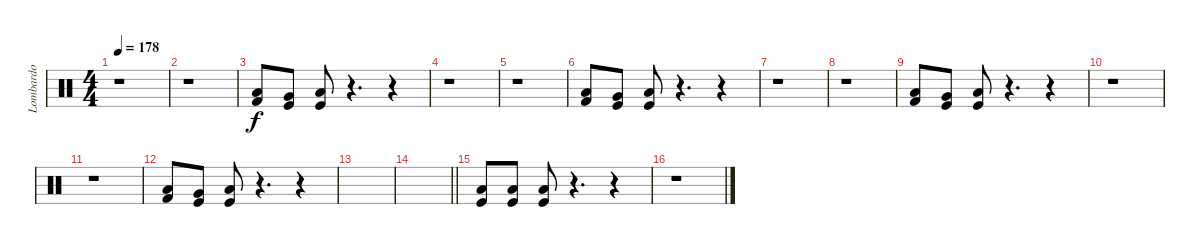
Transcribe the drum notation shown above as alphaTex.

\track ("Lombardo" "Lombardo") {instrument percussion}
\staff {score}
\articulation defaults
\ts (4 4)
\tempo 178
\clef neutral
\ks c
r.1{dy f} |
r.1 |
("Low Floor Tom (hit)" "Kick (hit) 2").8 ("Very Low Tom (hit)" "Kick (hit)").8 ("Low Floor Tom (hit)" "Kick (hit)").8 r.4{d} r.4 |
r.1 |
r.1 |
("Low Floor Tom (hit)" "Kick (hit) 2").8 ("Very Low Tom (hit)" "Kick (hit)").8 ("Low Floor Tom (hit)" "Kick (hit)").8 r.4{d} r.4 |
r.1 |
r.1 |
("Low Floor Tom (hit)" "Kick (hit) 2").8 ("Very Low Tom (hit)" "Kick (hit)").8 ("Low Floor Tom (hit)" "Kick (hit)").8 r.4{d} r.4 |
r.1 |
r.1 |
("Low Floor Tom (hit)" "Kick (hit) 2").8 ("Very Low Tom (hit)" "Kick (hit)").8 ("Low Floor Tom (hit)" "Kick (hit)").8 r.4{d} r.4 |
|
\barLineRight lightlight
|
("Low Floor Tom (hit)" "Kick (hit)").8 ("Low Floor Tom (hit)" "Kick (hit)").8 ("Low Floor Tom (hit)" "Kick (hit)").8 r.4{d} r.4 |
r.1
